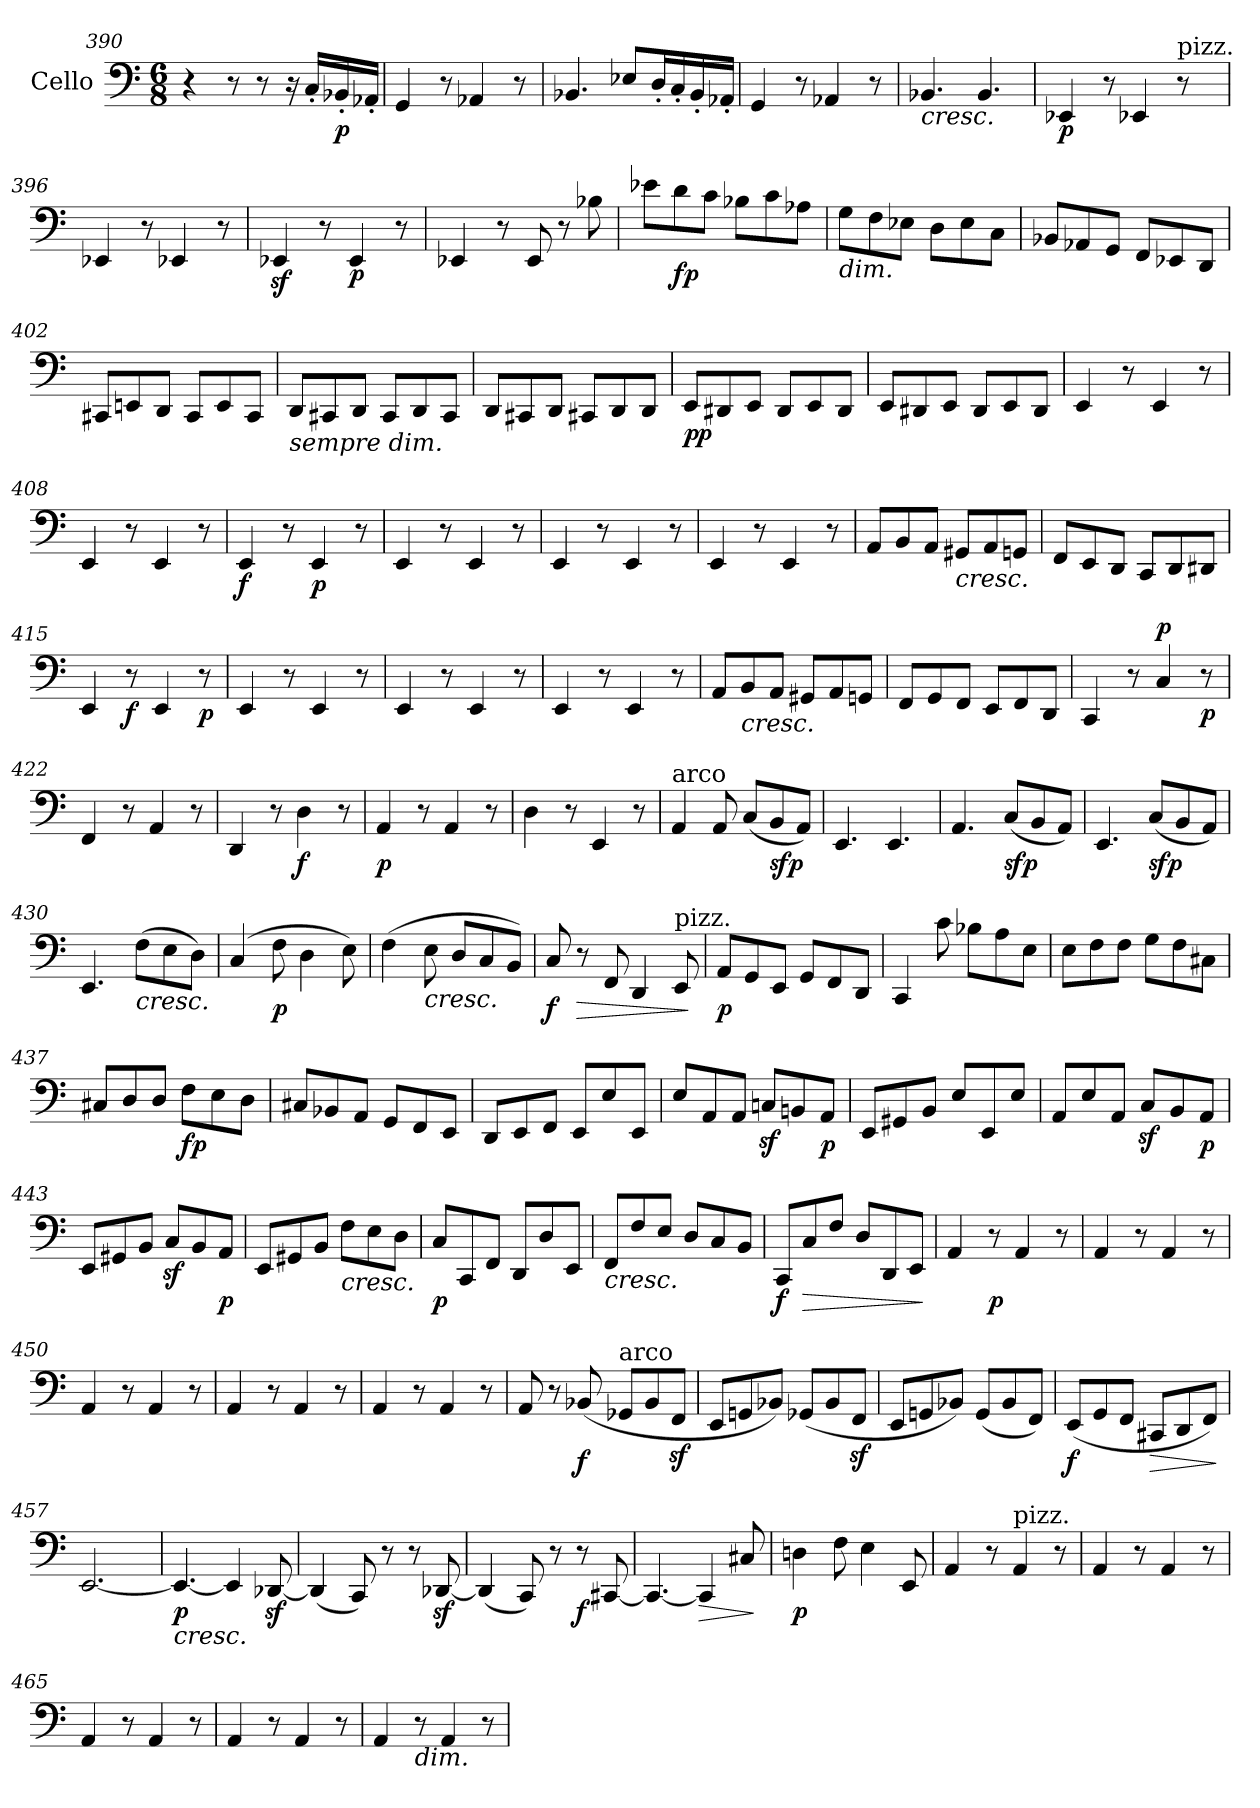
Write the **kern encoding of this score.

**kern	**dynam
*part1	*part1
*staff1	*staff1
*I"Cello	*
*clefF4	*
*k[]	*
*a:	*
*M6/8	*
=390	=390
4r	.
8r	.
8r	.
16r	.
16C'/LL	.
!	!LO:DY:b
16BB-X'/	p
16AA-X'/JJ	.
=391	=391
4GG/	.
8r	.
4AA-X/	.
8r	.
=392	=392
4.BB-X/	.
8E-X/L	.
16D'/L	.
16C'/	.
16BB-'/	.
16AA-X'/JJ	.
=393	=393
4GG/	.
8r	.
4AA-X/	.
8r	.
=394	=394
!LO:TX:b:i:t=cresc.	!
4.BB-X/	.
4.BB-/	.
=395	=395
!	!LO:DY:b
4EE-X/	p
8r	.
4EE-X/	.
!LO:TX:a:t=pizz.	!
8r	.
!!LO:LB:g=z
=396	=396
4EE-X/	.
8r	.
4EE-X/	.
8r	.
=397	=397
4EE-Xz</	.
8r	.
!	!LO:DY:b
4EE-/	p
8r	.
=398	=398
4EE-X/	.
8r	.
8EE-/	.
8r	.
8B-X\	.
=399	=399
8e-X\L	.
!	!LO:DY:b
8d\	fp
8c\J	.
8B-X\L	.
8c\	.
8A-X\J	.
=400	=400
!LO:TX:b:i:t=dim.	!
8G\L	.
8F\	.
8E-X\J	.
8D\L	.
8E-\	.
8C\J	.
=401	=401
8BB-X/L	.
8AA-X/	.
8GG/J	.
8FF/L	.
8EE-X/	.
8DD/J	.
=402	=402
8CC#X/L	.
8EEn/	.
8DD/J	.
8CC#/L	.
8EE/	.
8CC#/J	.
=403	=403
!LO:TX:b:i:t=sempre dim.	!
8DD/L	.
8CC#X/	.
8DD/J	.
8CC#/L	.
8DD/	.
8CC#/J	.
!!LO:LB:g=z
=404	=404
8DD/L	.
8CC#X/	.
8DD/J	.
8CC#X/L	.
8DD/	.
8DD/J	.
=405	=405
!	!LO:DY:b
8EE/L	pp
8DD#X/	.
8EE/J	.
8DD#/L	.
8EE/	.
8DD#/J	.
=406	=406
8EE/L	.
8DD#X/	.
8EE/J	.
8DD#/L	.
8EE/	.
8DD#/J	.
=407	=407
4EE/	.
8r	.
4EE/	.
8r	.
=408	=408
4EE/	.
8r	.
4EE/	.
8r	.
=409	=409
!	!LO:DY:b
4EE/	f
8r	.
!	!LO:DY:b
4EE/	p
8r	.
=410	=410
4EE/	.
8r	.
4EE/	.
8r	.
=411	=411
4EE/	.
8r	.
4EE/	.
8r	.
!!LO:LB:g=z
=412	=412
4EE/	.
8r	.
4EE/	.
8r	.
=413	=413
8AA/L	.
8BB/	.
8AA/J	.
!LO:TX:b:i:t=cresc.	!
8GG#X/L	.
8AA/	.
8GGn/J	.
=414	=414
8FF/L	.
8EE/	.
8DD/J	.
8CC/L	.
8DD/	.
8DD#X/J	.
=415	=415
4EE/	.
!	!LO:DY:b
8r	f
4EE/	.
!	!LO:DY:b
8r	p
=416	=416
4EE/	.
8r	.
4EE/	.
8r	.
=417	=417
4EE/	.
8r	.
4EE/	.
8r	.
=418	=418
4EE/	.
8r	.
4EE/	.
8r	.
=419	=419
8AA/L	.
!LO:TX:b:i:t=cresc.	!
8BB/	.
8AA/J	.
8GG#X/L	.
8AA/	.
8GGn/J	.
=420	=420
8FF/L	.
8GG/	.
8FF/J	.
8EE/L	.
8FF/	.
8DD/J	.
!!LO:LB:g=z
=421	=421
4CC/	.
8r	.
!	!LO:DY:a
4C/	p
!	!LO:DY:b
8r	p
=422	=422
4FF/	.
8r	.
4AA/	.
8r	.
=423	=423
4DD/	.
8r	.
!	!LO:DY:b
4D\	f
8r	.
=424	=424
!	!LO:DY:b
4AA/	p
8r	.
4AA/	.
8r	.
=425	=425
4D\	.
8r	.
4EE/	.
8r	.
=426	=426
!LO:TX:a:t=arco	!
4AA/	.
8AA/	.
(8C/L	.
!	!LO:DY:b
8BB/	sfp
8AA/J)	.
=427	=427
4.EE/	.
4.EE/	.
=428	=428
4.AA/	.
!	!LO:DY:b
(8C/L	sfp
8BB/	.
8AA/J)	.
=429	=429
4.EE/	.
!	!LO:DY:b
(8C/L	sfp
8BB/	.
8AA/J)	.
!!LO:LB:g=z
=430	=430
4.EE/	.
!LO:TX:b:i:t=cresc.	!
(8F\L	.
8E\	.
8D\J)	.
=431	=431
(4C/	.
!	!LO:DY:b
8F\	p
4D\	.
8E\)	.
=432	=432
(4F\	.
!LO:TX:b:i:t=cresc.	!
8E\	.
8D/L	.
8C/	.
8BB/J)	.
=433	=433
!	!LO:DY:b
8C/	f
!	!LO:HP:b
8r	>
8FF/	.
4DD/	.
!LO:TX:a:t=pizz.	!
8EE/	.
.	]
=434	=434
!	!LO:DY:b
8AA/L	p
8GG/	.
8EE/J	.
8GG/L	.
8FF/	.
8DD/J	.
=435	=435
4CC/	.
8c\	.
8B-X\L	.
8A\	.
8E\J	.
=436	=436
8E\L	.
8F\	.
8F\J	.
8G\L	.
8F\	.
8C#X\J	.
=437	=437
8C#X/L	.
8D/	.
8D/J	.
!	!LO:DY:b
8F\L	fp
8E\	.
8D\J	.
!!LO:LB:g=z
=438	=438
8C#X/L	.
8BB-X/	.
8AA/J	.
8GG/L	.
8FF/	.
8EE/J	.
=439	=439
8DD/L	.
8EE/	.
8FF/J	.
8EE/L	.
8E/	.
8EE/J	.
=440	=440
8E/L	.
8AA/	.
8AA/J	.
8Cnz</L	.
8BBn/	.
!	!LO:DY:b
8AA/J	p
=441	=441
8EE/L	.
8GG#X/	.
8BB/J	.
8E/L	.
8EE/	.
8E/J	.
=442	=442
8AA/L	.
8E/	.
8AA/J	.
8Cz</L	.
8BB/	.
!	!LO:DY:b
8AA/J	p
=443	=443
8EE/L	.
8GG#X/	.
8BB/J	.
8Cz</L	.
8BB/	.
!	!LO:DY:b
8AA/J	p
=444	=444
8EE/L	.
8GG#X/	.
8BB/J	.
!LO:TX:b:i:t=cresc.	!
8F\L	.
8E\	.
8D\J	.
=445	=445
!	!LO:DY:b
8C/L	p
8CC/	.
8FF/J	.
8DD/L	.
8D/	.
8EE/J	.
!!LO:LB:g=z
=446	=446
!LO:TX:b:i:t=cresc.	!
8FF/L	.
8F/	.
8E/J	.
8D/L	.
8C/	.
8BB/J	.
=447	=447
!	!LO:DY:b
8CC/L	f
!	!LO:HP:b
8C/	>
8F/J	.
8D/L	.
8DD/	.
8EE/J	.
.	]
=448	=448
4AA/	.
!	!LO:DY:b
8r	p
4AA/	.
8r	.
=449	=449
4AA/	.
8r	.
4AA/	.
8r	.
=450	=450
4AA/	.
8r	.
4AA/	.
8r	.
=451	=451
4AA/	.
8r	.
4AA/	.
8r	.
=452	=452
4AA/	.
8r	.
4AA/	.
8r	.
=453	=453
8AA/	.
8r	.
!	!LO:DY:b
(8BB-X/	f
!LO:TX:a:t=arco	!
8GG-X/L	.
8BB-/	.
8FFz</J	.
=454	=454
8EE/L	.
8GGn/	.
8BB-X/J)	.
(8GG-X/L	.
8BB-/	.
8FFz</J	.
!!LO:LB:g=z
=455	=455
8EE/L	.
8GGn/	.
8BB-X/J)	.
(8GG/L	.
8BB-/	.
8FF/J)	.
=456	=456
!	!LO:DY:b
(8EE/L	f
8GG/	.
8FF/J	.
!	!LO:HP:b
8CC#X/L	>
8DD/	.
8FF/J)	.
.	]
=457	=457
[2.EE/	.
=458	=458
!LO:TX:b:i:t=cresc.	!
!	!LO:DY:b
4.EE/_	p
4EE/]	.
[8DD-Xz</	.
=459	=459
(4DD-/]	.
8CC/)	.
8r	.
8r	.
[8DD-Xz</	.
=460	=460
(4DD-/]	.
8CC/)	.
8r	.
!	!LO:DY:b
8r	f
[8CC#X/	.
=461	=461
4.CC#/_	.
!	!LO:HP:b
4CC#/]	>
8C#X/	.
.	]
=462	=462
!	!LO:DY:b
4Dn\	p
8F\	.
4E\	.
8EE/	.
!!LO:LB:g=z
=463	=463
4AA/	.
8r	.
!LO:TX:a:t=pizz.	!
4AA/	.
8r	.
=464	=464
4AA/	.
8r	.
4AA/	.
8r	.
=465	=465
4AA/	.
8r	.
4AA/	.
8r	.
=466	=466
4AA/	.
8r	.
4AA/	.
8r	.
=467	=467
4AA/	.
!LO:TX:b:i:t=dim.	!
8r	.
4AA/	.
8r	.
=	=
*-	*-
